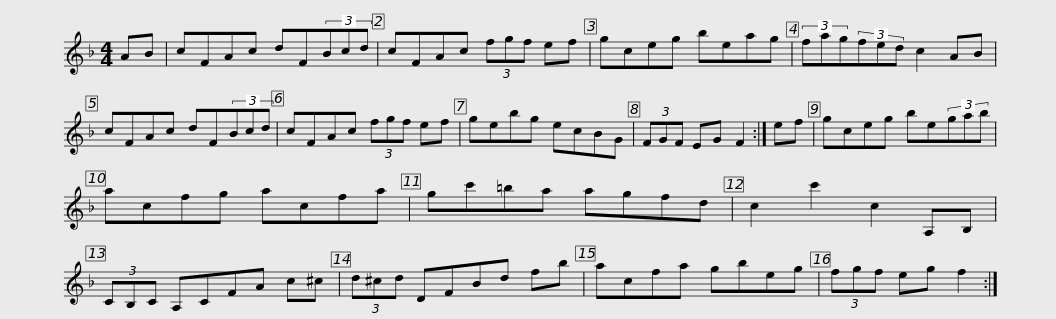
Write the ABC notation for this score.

X:1
L:1/8
M:4/4
I:linebreak $
K:F
V:1 treble
V:1
 AB | cFAc dF(3Bcd | cFAc (3fgf ef | gceg beag | (3fag(3fed c2 AB |$ %5
 cFAc dF(3Bcd | cFAc (3fgf ef | gebg ecBG | (3FGF EG F2 :| ef | %10
 gceg be(3gab |$ acfg acfa | gc'=ba agfd | c2 c'2 c2 A,B, | (3CB,C A,CFA c^c | %15
 (3d^cd DFBd fb |$ acfa gbeg | (3fgf eg f2 :| %18
